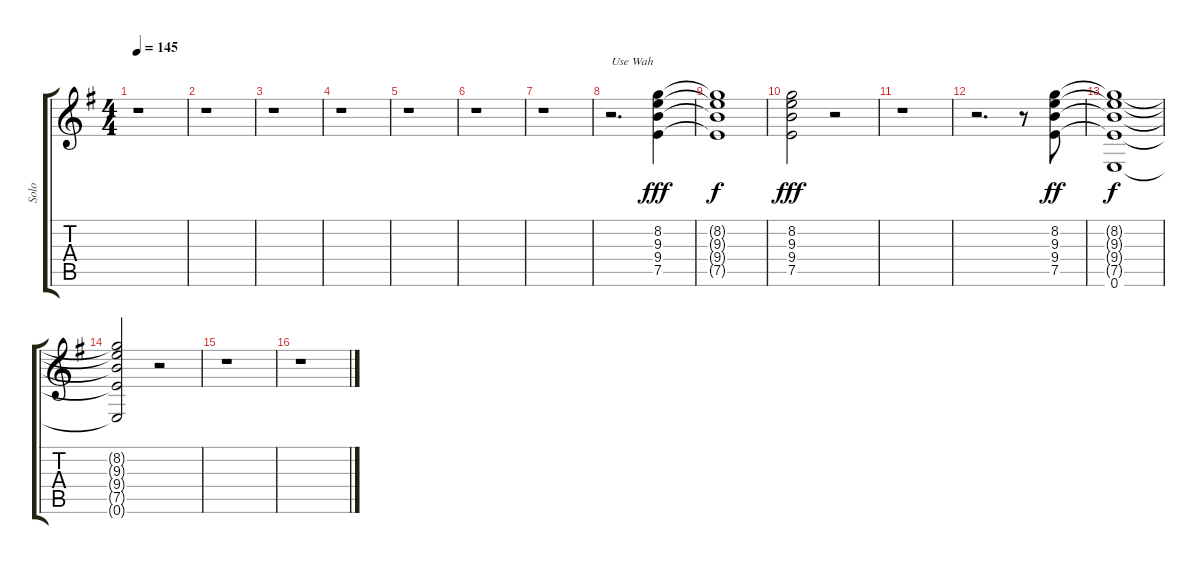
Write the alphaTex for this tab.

\track ("Solo" "Solo") {instrument electricguitarjazz}
\staff {score tabs}
\tuning (E4 B3 G3 D3 A2 E2) {hide}
\ts (4 4)
\tempo 145
\clef g2
\ks g
r.1{dy f} |
r.1 |
r.1 |
r.1 |
r.1 |
r.1 |
r.1 |
r.2{d txt "Use Wah"} (8.2 9.3 9.4 7.5).4{dy fff} |
(8.2{t} 9.3{t} 9.4{t} 7.5{t}).1{dy f} |
(8.2 9.3 9.4 7.5).2{dy fff} r.2 |
r.1 |
r.2{d} r.8 (8.2 9.3 9.4 7.5).8{dy ff} |
(8.2{t} 9.3{t} 9.4{t} 7.5{t} 0.6).1{dy f} |
(8.2{t} 9.3{t} 9.4{t} 7.5{t} 0.6{t}).2 r.2 |
r.1 |
r.1
